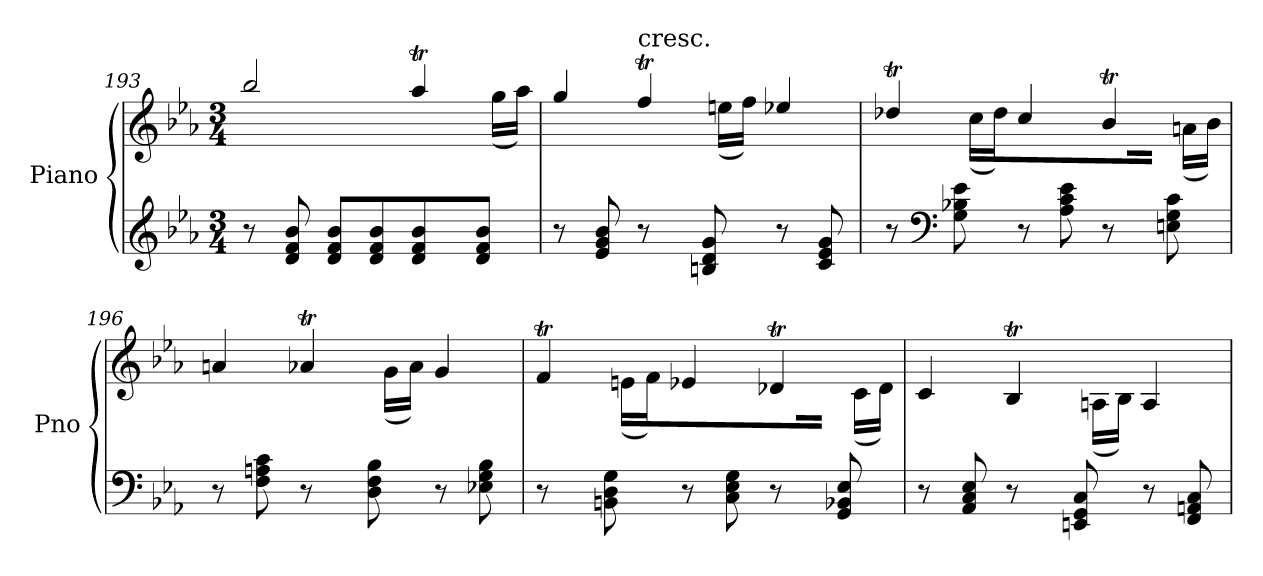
**kern	**kern
*part1	*part1
*staff2	*staff1
*I"Piano	*
*I'Pno	*
*clefG2	*clefG2
*k[b-e-a-]	*k[b-e-a-]
*E-:	*E-:
*M3/4	*M3/4
=193	=193
*	*^
8r	2bb-/	20%11ryy
8d/ 8f/ 8b-/	.	.
8d/ 8f/ 8b-/L	.	.
8d/ 8f/ 8b-/	.	.
8d/ 8f/ 8b-/	4aa-T/	.
*	*	*Xtuplet
.	.	20bb-LLyy
.	.	20aa-JJyy
8d/ 8f/ 8b-/J	.	.
.	.	(<20gg\LL
.	.	20aa-\JJ)
=194	=194	=194
8r	4gg/	5.ryy
8e-/ 8g/ 8b-/	.	.
!	!LO:TX:a:t=cresc.	!
8r	4ffT/	.
.	.	20ggLLyy
.	.	20ffJJyy
8Bn/ 8d/ 8g/	.	.
.	.	(<20een\LL
.	.	20ff\JJ)
8r	4ee-X/	4ryy
8c/ 8e-/ 8g/	.	.
!!LO:LB:g=z	!!
=195	=195	=195
8r	4dd-XT/	20ryy
.	.	20ee-LLyy
.	.	20dd-JJyy
*clefF4	*	*
8G\ 8B-X\ 8e-\	.	.
.	.	(<20cc\LL
.	.	20dd-\)
8r	4cc/	5.ryy
8A-\ 8c\ 8e-\	.	.
8r	4b-T/	.
.	.	20ccyy
.	.	20b-JJyy
8En\ 8G\ 8c\	.	.
.	.	(<20an\LL
.	.	20b-\JJ)
=196	=196	=196
8r	4an/	5.ryy
8F\ 8An\ 8c\	.	.
8r	4a-XT/	.
.	.	20b-LLyy
.	.	20a-JJyy
8D\ 8F\ 8B-\	.	.
.	.	(<20g\LL
.	.	20a-\JJ)
8r	4g/	4ryy
8E-X\ 8G\ 8B-\	.	.
=197	=197	=197
8r	4fT/	20ryy
.	.	20gLLyy
.	.	20fJJyy
8BBn\ 8D\ 8G\	.	.
.	.	(<20en\LL
.	.	20f\)
8r	4e-X/	5.ryy
8C\ 8E-\ 8G\	.	.
8r	4d-XT/	.
.	.	20e-yy
.	.	20d-JJyy
8GG/ 8BB-X/ 8E-/	.	.
.	.	(<20c\LL
.	.	20d-\JJ)
!!LO:PB:g=z	!!
=198	=198	=198
8r	4c/	5.ryy
8AA-/ 8C/ 8E-/	.	.
8r	4B-T/	.
.	.	20cLLyy
.	.	20B-JJyy
8EEn/ 8GG/ 8C/	.	.
.	.	(<20An\LL
.	.	20B-\JJ)
8r	4A/	4ryy
8FF/ 8AAn/ 8C/	.	.
*	*v	*v
=	=
*-	*-
